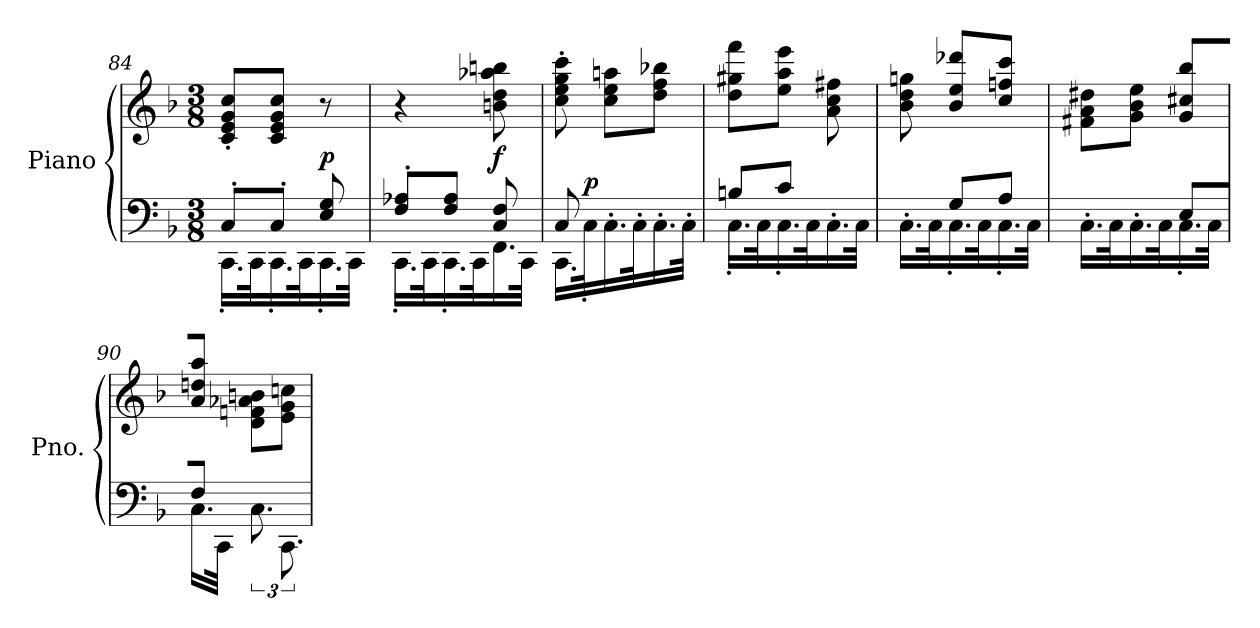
**kern	**kern	**dynam
*part1	*part1	*part1
*staff2	*staff1	*staff1/2
*I"Piano	*	*
*I'Pno.	*	*
*clefF4	*clefG2	*
*k[b-]	*k[b-]	*
*M3/8	*M3/8	*
=84	=84	=84
*^	*	*
8C'/L	16.CC'\LL	8c/' 8e/' 8g/' 8cc/'L	.
.	32CC\K	.	.
8C'/J	16.CC'\	8c/ 8e/ 8g/ 8cc/J	.
.	32CC\K	.	.
!	!	!	!LO:DY:a=2
8E/ 8G/	16.CC'\	8r	p
.	32CC\JJk	.	.
=85	=85	=85	=85
8F/' 8A-X/'L	16.CC'\LL	4r	.
.	32CC\K	.	.
8F/ 8A-/J	16.CC'\	.	.
.	32CC\K	.	.
!	!	!	!LO:DY:b
8C/ 8F/	16.FF\	8bn\ 8dd\ 8aa-X\ 8bbn\	f
.	32CC\JJk	.	.
=86	=86	=86	=86
8C/	16.CC\LL	8cc\' 8ee\' 8gg\' 8ccc\'	.
!	!	!	!LO:DY:a=2
.	32C'\K	.	p
8ryy	16.C'\	8cc\ 8ee\ 8aan\L	.
.	32C'\K	.	.
8ryy	16.C'\	8dd\ 8ff\ 8bb-X\J	.
.	32C'\JJk	.	.
=87	=87	=87	=87
8Bn/L	16.C'\LL	8dd\ 8gg#X\ 8fff\L	.
.	32C\K	.	.
8c/J	16.C'\	8ee\ 8aa\ 8eee\J	.
.	32C\K	.	.
8ryy	16.C'\	8a\ 8cc\ 8ff#X\	.
.	32C\JJk	.	.
!!LO:LB:g=z
=88	=88	=88	=88
8ryy	16.C'\LL	8b-\ 8dd\ 8ggn\	.
.	32C\K	.	.
8G/L	16.C'\	8b-/ 8ee/ 8ddd-X/L	.
.	32C\K	.	.
8A/J	16.C'\	8cc/ 8ffn/ 8ccc/J	.
.	32C\JJk	.	.
=89	=89	=89	=89
8ryy	16.C'\LL	8f#X\ 8a\ 8dd#X\L	.
.	32C\K	.	.
8ryy	16.C'\	8g\ 8b-\ 8ee\J	.
.	32C\K	.	.
8E/L	16.C'\	8g/ 8cc#X/ 8bb-/L	.
.	32C\JJk	.	.
=90	=90	=90	=90
8F/J	16.C\LL	8a/ 8ddn/ 8aa/J	.
.	32CC\JJk	.	.
4rcyy	12.C\	8d\ 8fn\ 8a-X\ 8bn\L	.
.	12.CC\	8e\ 8g\ 8ccn\J	.
*v	*v	*	*
=	=	=
*-	*-	*-
